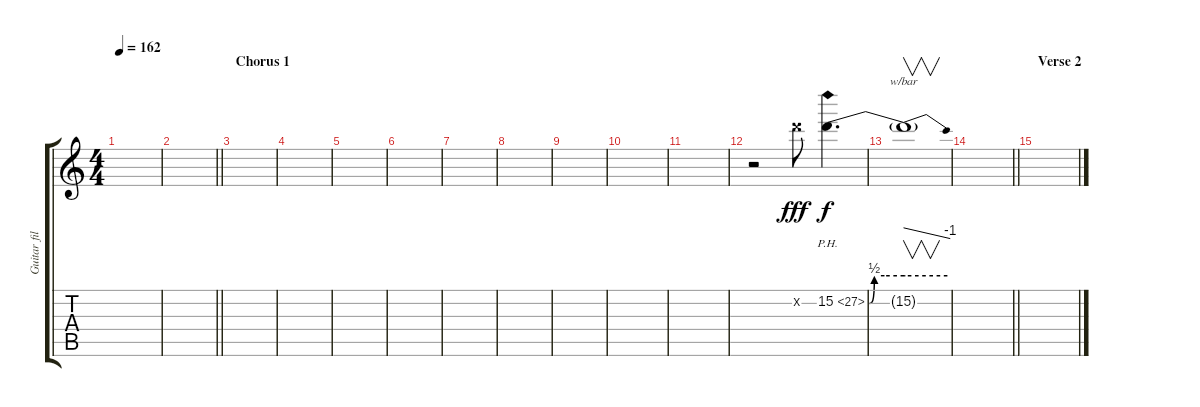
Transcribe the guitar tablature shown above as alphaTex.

\track ("Guitar fills" "Guitar fil") {instrument distortionguitar}
\staff {score tabs}
\tuning (E4 B3 G3 D3 A2 E2) {hide}
\ts (4 4)
\tempo 162
\clef g2
\ks c
|
\barLineRight lightlight
|
\section ("" "Chorus 1")
|
|
|
|
|
|
|
|
|
r.2 15.2{x}.8{dy fff} 15.2{be (custom 0 0 8 2 25 2 58 2 60 2) ph 12}.4{d dy f} |
15.2{be (hold 0 2 60 2) t}.1{v tbe (dive default 0 0 60 -4)} |
\barLineRight lightlight
|
\section ("" "Verse 2")
